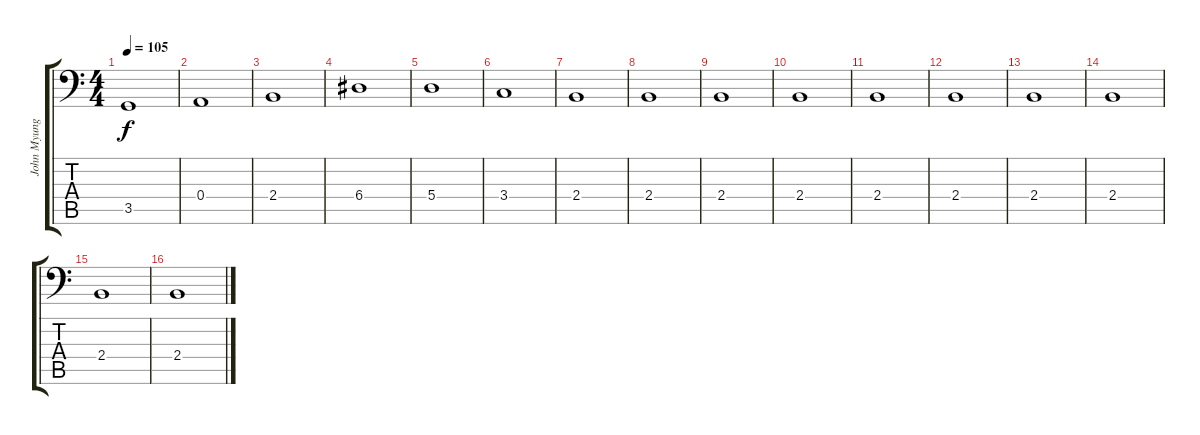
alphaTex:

\track ("John Myung" "John Myung") {instrument acousticbass}
\staff {score tabs}
\tuning (C3 G2 D2 A1 E1 B0) {hide}
\ts (4 4)
\tempo 105
\clef f4
\ks c
3.5.1{dy f} |
0.4.1 |
2.4.1 |
6.4.1 |
5.4.1 |
3.4.1 |
2.4.1 |
2.4.1 |
2.4.1 |
2.4.1 |
2.4.1 |
2.4.1 |
2.4.1 |
2.4.1{volume 14} |
2.4.1{volume 12} |
2.4.1{volume 12}
